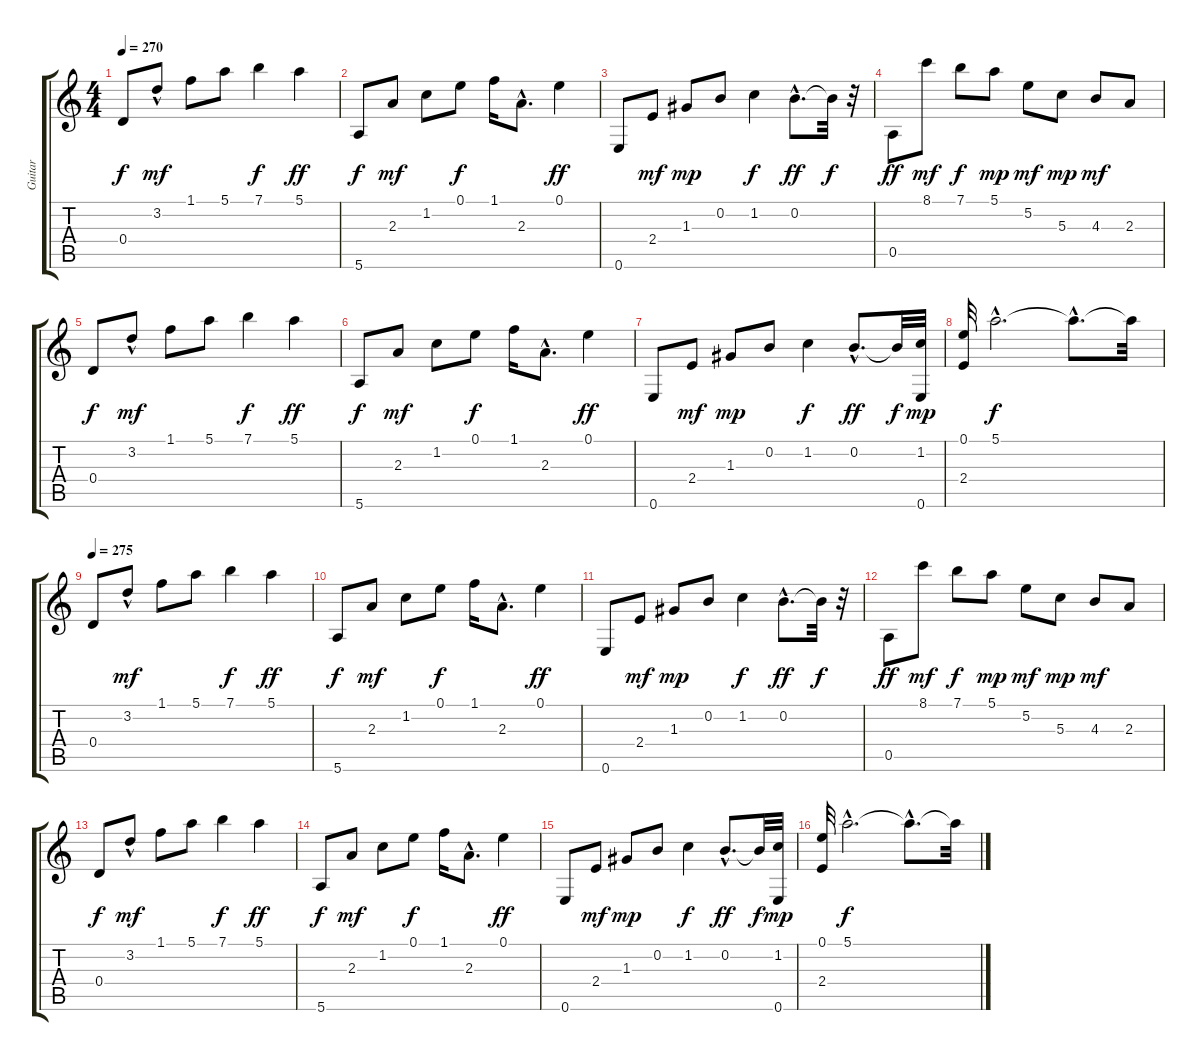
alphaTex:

\track ("Guitar" "Guitar") {instrument acousticguitarnylon}
\staff {score tabs}
\tuning (E4 B3 G3 D3 A2 E2) {hide}
\ts (4 4)
\tempo 270
\clef g2
\ks c
0.4.8{dy f} 3.2{hac}.8{dy mf} 1.1.8 5.1.8 7.1.4{dy f} 5.1.4{dy ff} |
5.6.8{dy f} 2.3.8{dy mf} 1.2.8 0.1.8{dy f} 1.1.16 2.3{hac}.8{d} 0.1.4{dy ff} |
0.6.8 2.4.8{dy mf} 1.3.8{dy mp} 0.2.8 1.2.4{dy f} 0.2{hac}.8{d dy ff} 0.2{t}.32{dy f} r.32 |
0.5.8{dy ff} 8.1.8{dy mf} 7.1.8{dy f} 5.1.8{dy mp} 5.2.8{dy mf} 5.3.8{dy mp} 4.3.8{dy mf} 2.3.8 |
0.4.8{dy f} 3.2{hac}.8{dy mf} 1.1.8 5.1.8 7.1.4{dy f} 5.1.4{dy ff} |
5.6.8{dy f} 2.3.8{dy mf} 1.2.8 0.1.8{dy f} 1.1.16 2.3{hac}.8{d} 0.1.4{dy ff} |
0.6.8 2.4.8{dy mf} 1.3.8{dy mp} 0.2.8 1.2.4{dy f} 0.2{hac}.8{d dy ff} 0.2{t}.32{dy f} (1.2 0.6).32{dy mp} |
(0.1 2.4).32 5.1{hac}.2{d dy f} 5.1{hac t}.8{d} 5.1{t}.32 |
\tempo 275
0.4.8 3.2{hac}.8{dy mf} 1.1.8 5.1.8 7.1.4{dy f} 5.1.4{dy ff} |
5.6.8{dy f} 2.3.8{dy mf} 1.2.8 0.1.8{dy f} 1.1.16 2.3{hac}.8{d} 0.1.4{dy ff} |
0.6.8 2.4.8{dy mf} 1.3.8{dy mp} 0.2.8 1.2.4{dy f} 0.2{hac}.8{d dy ff} 0.2{t}.32{dy f} r.32 |
0.5.8{dy ff} 8.1.8{dy mf} 7.1.8{dy f} 5.1.8{dy mp} 5.2.8{dy mf} 5.3.8{dy mp} 4.3.8{dy mf} 2.3.8 |
0.4.8{dy f} 3.2{hac}.8{dy mf} 1.1.8 5.1.8 7.1.4{dy f} 5.1.4{dy ff} |
5.6.8{dy f} 2.3.8{dy mf} 1.2.8 0.1.8{dy f} 1.1.16 2.3{hac}.8{d} 0.1.4{dy ff} |
0.6.8 2.4.8{dy mf} 1.3.8{dy mp} 0.2.8 1.2.4{dy f} 0.2{hac}.8{d dy ff} 0.2{t}.32{dy f} (1.2 0.6).32{dy mp} |
(0.1 2.4).32 5.1{hac}.2{d dy f} 5.1{hac t}.8{d} 5.1{t}.32
